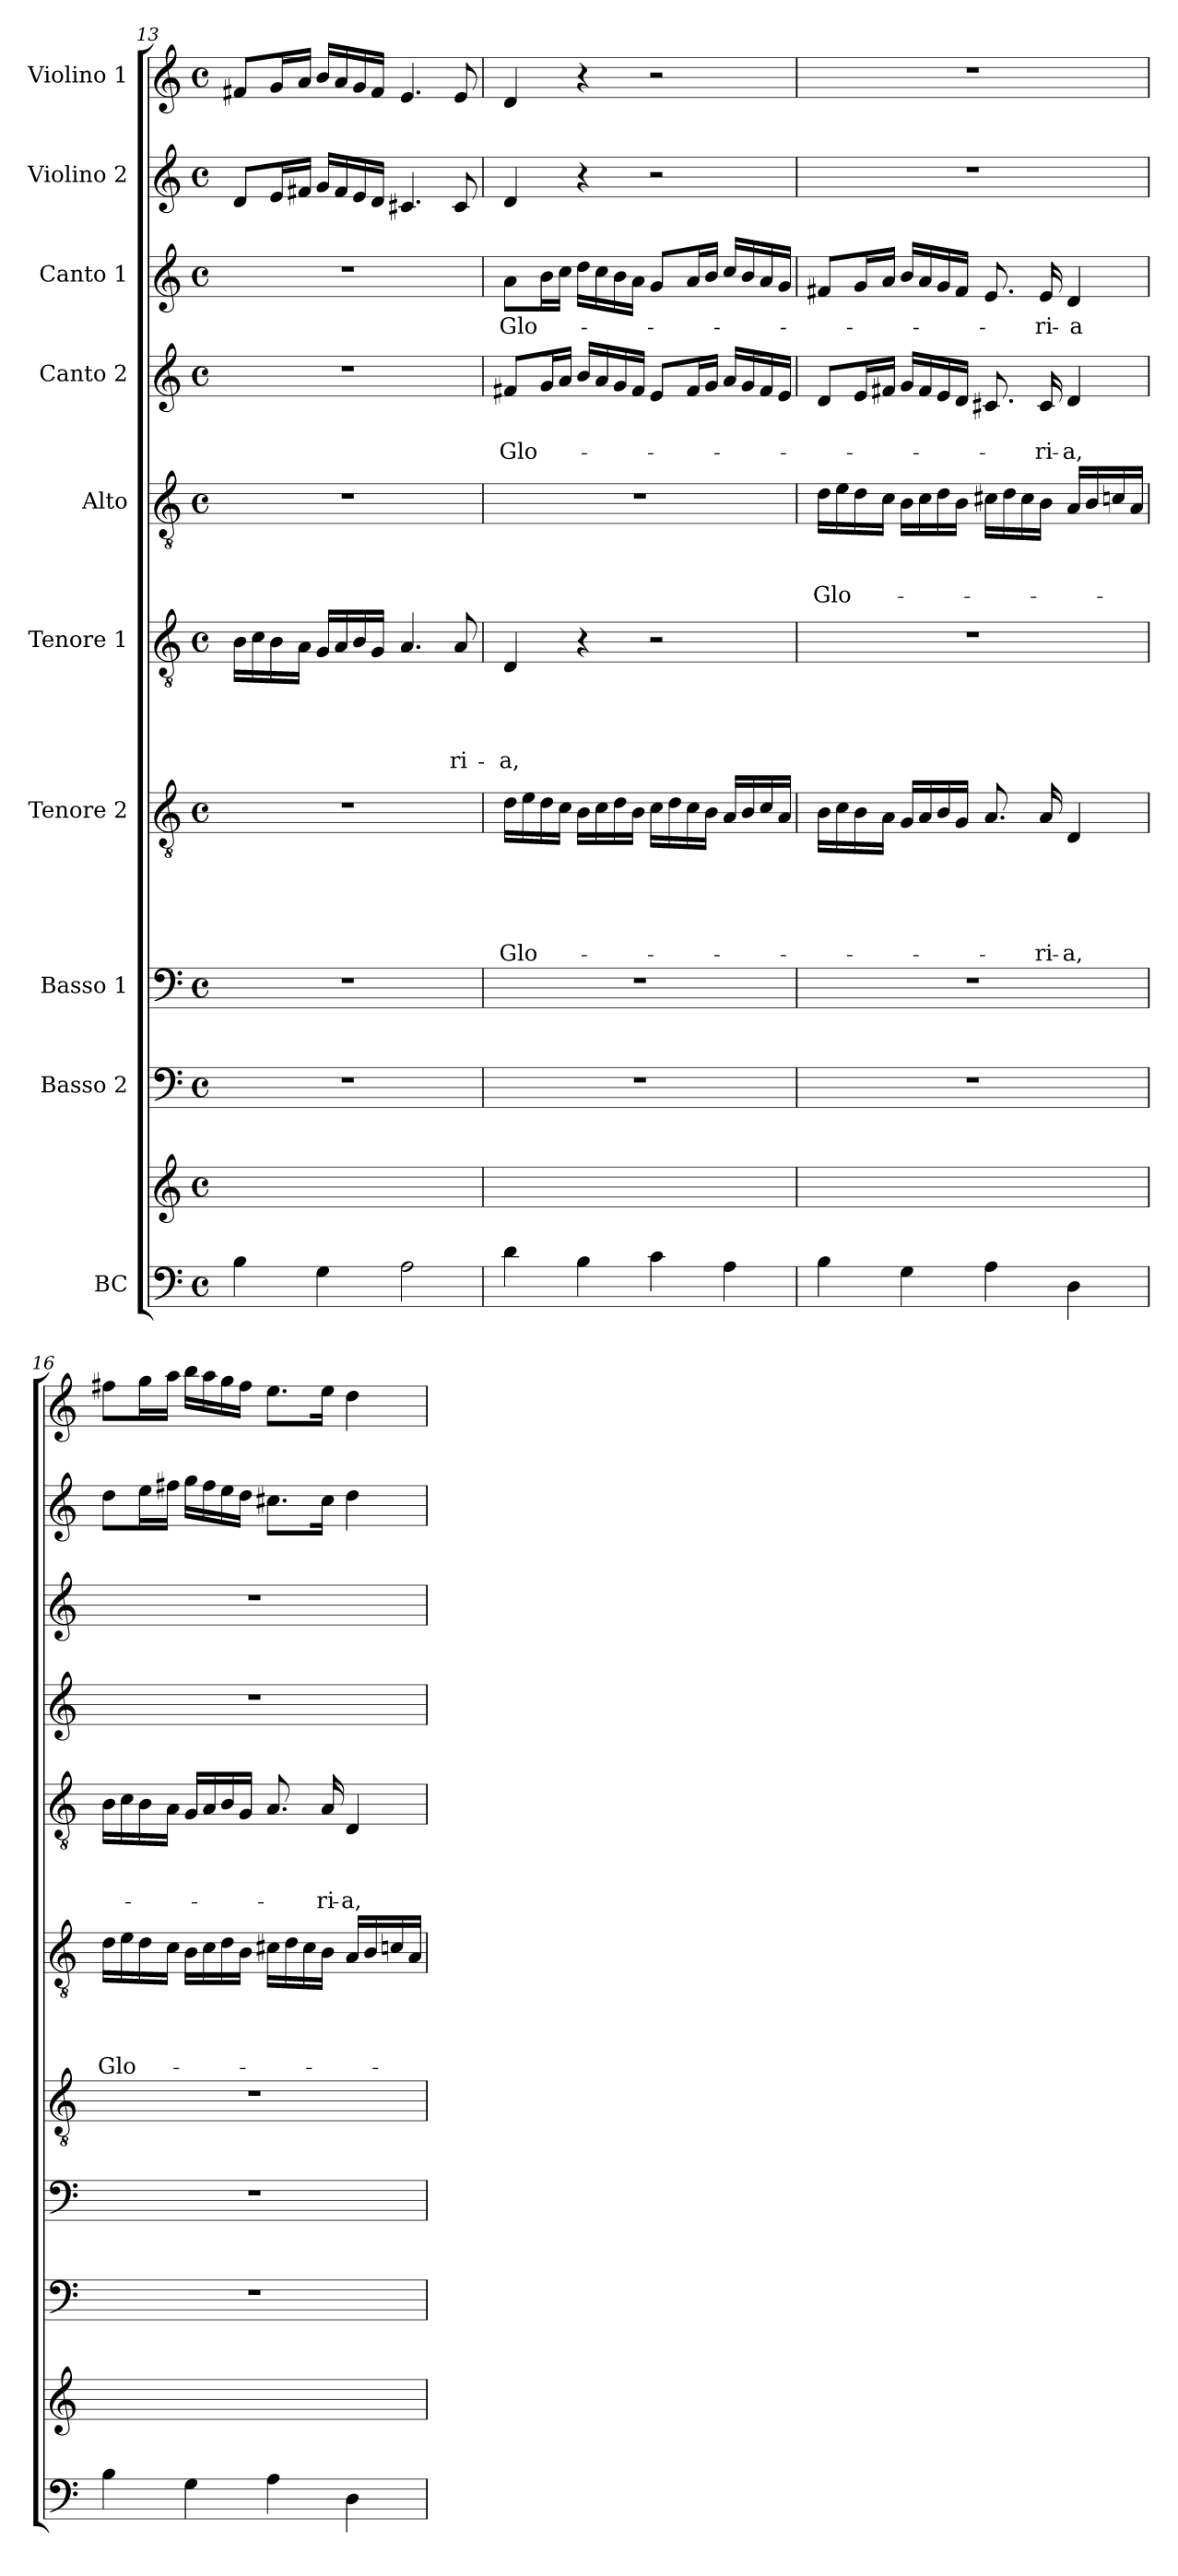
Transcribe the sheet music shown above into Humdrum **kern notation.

**kern	**kern	**kern	**kern	**kern	**text	**text	**text	**text	**text	**kern	**text	**text	**text	**text	**kern	**text	**text	**text	**kern	**text	**text	**kern	**text	**kern	**kern
*part11	*part10	*part9	*part8	*part7	*part7	*part7	*part7	*part7	*part7	*part6	*part6	*part6	*part6	*part6	*part5	*part5	*part5	*part5	*part4	*part4	*part4	*part3	*part3	*part2	*part1
*staff11	*staff10	*staff9	*staff8	*staff7	*staff7	*staff7	*staff7	*staff7	*staff7	*staff6	*staff6	*staff6	*staff6	*staff6	*staff5	*staff5	*staff5	*staff5	*staff4	*staff4	*staff4	*staff3	*staff3	*staff2	*staff1
*I"BC	*	*I"Basso 2	*I"Basso 1	*I"Tenore 2	*	*	*	*	*	*I"Tenore 1	*	*	*	*	*I"Alto	*	*	*	*I"Canto 2	*	*	*I"Canto 1	*	*I"Violino 2	*I"Violino 1
!!LO:PB:g=z
*clefF4	*clefG2	*clefF4	*clefF4	*clefGv2	*	*	*	*	*	*clefGv2	*	*	*	*	*clefGv2	*	*	*	*clefG2	*	*	*clefG2	*	*clefG2	*clefG2
*k[]	*k[]	*k[]	*k[]	*k[]	*	*	*	*	*	*k[]	*	*	*	*	*k[]	*	*	*	*k[]	*	*	*k[]	*	*k[]	*k[]
*C:	*C:	*C:	*C:	*C:	*	*	*	*	*	*C:	*	*	*	*	*C:	*	*	*	*C:	*	*	*C:	*	*C:	*C:
*M4/4	*M4/4	*M4/4	*M4/4	*M4/4	*	*	*	*	*	*M4/4	*	*	*	*	*M4/4	*	*	*	*M4/4	*	*	*M4/4	*	*M4/4	*M4/4
*met(c)	*met(c)	*met(c)	*met(c)	*met(c)	*	*	*	*	*	*met(c)	*	*	*	*	*met(c)	*	*	*	*met(c)	*	*	*met(c)	*	*met(c)	*met(c)
=13	=13	=13	=13	=13	=13	=13	=13	=13	=13	=13	=13	=13	=13	=13	=13	=13	=13	=13	=13	=13	=13	=13	=13	=13	=13
4B\	1ryy	1r	1r	1r	.	.	.	.	.	16B\LL	.	.	.	.	1r	.	.	.	1r	.	.	1r	.	8d/L	8f#X/L
.	.	.	.	.	.	.	.	.	.	16c\	.	.	.	.	.	.	.	.	.	.	.	.	.	.	.
.	.	.	.	.	.	.	.	.	.	16B\	.	.	.	.	.	.	.	.	.	.	.	.	.	16e/L	16g/L
.	.	.	.	.	.	.	.	.	.	16A\JJ	.	.	.	.	.	.	.	.	.	.	.	.	.	16f#X/JJ	16a/JJ
4G\	.	.	.	.	.	.	.	.	.	16G/LL	.	.	.	.	.	.	.	.	.	.	.	.	.	16g/LL	16b/LL
.	.	.	.	.	.	.	.	.	.	16A/	.	.	.	.	.	.	.	.	.	.	.	.	.	16f#/	16a/
.	.	.	.	.	.	.	.	.	.	16B/	.	.	.	.	.	.	.	.	.	.	.	.	.	16e/	16g/
.	.	.	.	.	.	.	.	.	.	16G/JJ	.	.	.	.	.	.	.	.	.	.	.	.	.	16d/JJ	16f#/JJ
2A\	.	.	.	.	.	.	.	.	.	4.A/	.	.	.	.	.	.	.	.	.	.	.	.	.	4.c#X/	4.e/
!	!	!	!	!	!	!	!	!	!	!	!	!	!	!LO:LY:b	!	!	!	!	!	!	!	!	!	!	!
.	.	.	.	.	.	.	.	.	.	8A/	.	.	.	-ri-	.	.	.	.	.	.	.	.	.	8c#/	8e/
=14	=14	=14	=14	=14	=14	=14	=14	=14	=14	=14	=14	=14	=14	=14	=14	=14	=14	=14	=14	=14	=14	=14	=14	=14	=14
!	!	!	!	!	!	!	!	!	!LO:LY:b	!	!	!	!	!LO:LY:b	!	!	!	!	!	!	!LO:LY:b	!	!LO:LY:b	!	!
4d\	1ryy	1r	1r	16d\LL	.	.	.	.	Glo-	4D/	.	.	.	-a,	1r	.	.	.	8f#X/L	.	Glo-	8a\L	Glo-	4d/	4d/
.	.	.	.	16e\	.	.	.	.	.	.	.	.	.	.	.	.	.	.	.	.	.	.	.	.	.
.	.	.	.	16d\	.	.	.	.	.	.	.	.	.	.	.	.	.	.	16g/L	.	.	16b\L	.	.	.
.	.	.	.	16c\JJ	.	.	.	.	.	.	.	.	.	.	.	.	.	.	16a/JJ	.	.	16cc\JJ	.	.	.
4B\	.	.	.	16B\LL	.	.	.	.	.	4r	.	.	.	.	.	.	.	.	16b/LL	.	.	16dd\LL	.	4r	4r
.	.	.	.	16c\	.	.	.	.	.	.	.	.	.	.	.	.	.	.	16a/	.	.	16cc\	.	.	.
.	.	.	.	16d\	.	.	.	.	.	.	.	.	.	.	.	.	.	.	16g/	.	.	16b\	.	.	.
.	.	.	.	16B\JJ	.	.	.	.	.	.	.	.	.	.	.	.	.	.	16f#/JJ	.	.	16a\JJ	.	.	.
4c\	.	.	.	16c\LL	.	.	.	.	.	2r	.	.	.	.	.	.	.	.	8e/L	.	.	8g/L	.	2r	2r
.	.	.	.	16d\	.	.	.	.	.	.	.	.	.	.	.	.	.	.	.	.	.	.	.	.	.
.	.	.	.	16c\	.	.	.	.	.	.	.	.	.	.	.	.	.	.	16f#/L	.	.	16a/L	.	.	.
.	.	.	.	16B\JJ	.	.	.	.	.	.	.	.	.	.	.	.	.	.	16g/JJ	.	.	16b/JJ	.	.	.
4A\	.	.	.	16A/LL	.	.	.	.	.	.	.	.	.	.	.	.	.	.	16a/LL	.	.	16cc/LL	.	.	.
.	.	.	.	16B/	.	.	.	.	.	.	.	.	.	.	.	.	.	.	16g/	.	.	16b/	.	.	.
.	.	.	.	16c/	.	.	.	.	.	.	.	.	.	.	.	.	.	.	16f#/	.	.	16a/	.	.	.
.	.	.	.	16A/JJ	.	.	.	.	.	.	.	.	.	.	.	.	.	.	16e/JJ	.	.	16g/JJ	.	.	.
=15	=15	=15	=15	=15	=15	=15	=15	=15	=15	=15	=15	=15	=15	=15	=15	=15	=15	=15	=15	=15	=15	=15	=15	=15	=15
!	!	!	!	!	!	!	!	!	!	!	!	!	!	!	!	!	!	!LO:LY:b	!	!	!	!	!	!	!
4B\	1ryy	1r	1r	16B\LL	.	.	.	.	.	1r	.	.	.	.	16d\LL	.	.	Glo-	8d/L	.	.	8f#X/L	.	1r	1r
.	.	.	.	16c\	.	.	.	.	.	.	.	.	.	.	16e\	.	.	.	.	.	.	.	.	.	.
.	.	.	.	16B\	.	.	.	.	.	.	.	.	.	.	16d\	.	.	.	16e/L	.	.	16g/L	.	.	.
.	.	.	.	16A\JJ	.	.	.	.	.	.	.	.	.	.	16c\JJ	.	.	.	16f#X/JJ	.	.	16a/JJ	.	.	.
4G\	.	.	.	16G/LL	.	.	.	.	.	.	.	.	.	.	16B\LL	.	.	.	16g/LL	.	.	16b/LL	.	.	.
.	.	.	.	16A/	.	.	.	.	.	.	.	.	.	.	16c\	.	.	.	16f#/	.	.	16a/	.	.	.
.	.	.	.	16B/	.	.	.	.	.	.	.	.	.	.	16d\	.	.	.	16e/	.	.	16g/	.	.	.
.	.	.	.	16G/JJ	.	.	.	.	.	.	.	.	.	.	16B\JJ	.	.	.	16d/JJ	.	.	16f#/JJ	.	.	.
4A\	.	.	.	8.A/	.	.	.	.	.	.	.	.	.	.	16c#X\LL	.	.	.	8.c#X/	.	.	8.e/	.	.	.
.	.	.	.	.	.	.	.	.	.	.	.	.	.	.	16d\	.	.	.	.	.	.	.	.	.	.
.	.	.	.	.	.	.	.	.	.	.	.	.	.	.	16c#\	.	.	.	.	.	.	.	.	.	.
!	!	!	!	!	!	!	!	!	!LO:LY:b	!	!	!	!	!	!	!	!	!	!	!	!LO:LY:b	!	!LO:LY:b	!	!
.	.	.	.	16A/	.	.	.	.	-ri-	.	.	.	.	.	16B\JJ	.	.	.	16c#/	.	-ri-	16e/	-ri-	.	.
!	!	!	!	!	!	!	!	!	!LO:LY:b	!	!	!	!	!	!	!	!	!	!	!	!LO:LY:b	!	!LO:LY:b	!	!
4D\	.	.	.	4D/	.	.	.	.	-a,	.	.	.	.	.	16A/LL	.	.	.	4d/	.	-a,	4d/	-a	.	.
.	.	.	.	.	.	.	.	.	.	.	.	.	.	.	16B/	.	.	.	.	.	.	.	.	.	.
.	.	.	.	.	.	.	.	.	.	.	.	.	.	.	16cn/	.	.	.	.	.	.	.	.	.	.
.	.	.	.	.	.	.	.	.	.	.	.	.	.	.	16A/JJ	.	.	.	.	.	.	.	.	.	.
=16	=16	=16	=16	=16	=16	=16	=16	=16	=16	=16	=16	=16	=16	=16	=16	=16	=16	=16	=16	=16	=16	=16	=16	=16	=16
!	!	!	!	!	!	!	!	!	!	!	!	!	!	!LO:LY:b	!	!	!	!	!	!	!	!	!	!	!
4B\	1ryy	1r	1r	1r	.	.	.	.	.	16d\LL	.	.	.	Glo-	16B\LL	.	.	.	1r	.	.	1r	.	8dd\L	8ff#X\L
.	.	.	.	.	.	.	.	.	.	16e\	.	.	.	.	16c\	.	.	.	.	.	.	.	.	.	.
.	.	.	.	.	.	.	.	.	.	16d\	.	.	.	.	16B\	.	.	.	.	.	.	.	.	16ee\L	16gg\L
.	.	.	.	.	.	.	.	.	.	16c\JJ	.	.	.	.	16A\JJ	.	.	.	.	.	.	.	.	16ff#X\JJ	16aa\JJ
4G\	.	.	.	.	.	.	.	.	.	16B\LL	.	.	.	.	16G/LL	.	.	.	.	.	.	.	.	16gg\LL	16bb\LL
.	.	.	.	.	.	.	.	.	.	16c\	.	.	.	.	16A/	.	.	.	.	.	.	.	.	16ff#\	16aa\
.	.	.	.	.	.	.	.	.	.	16d\	.	.	.	.	16B/	.	.	.	.	.	.	.	.	16ee\	16gg\
.	.	.	.	.	.	.	.	.	.	16B\JJ	.	.	.	.	16G/JJ	.	.	.	.	.	.	.	.	16dd\JJ	16ff#\JJ
4A\	.	.	.	.	.	.	.	.	.	16c#X\LL	.	.	.	.	8.A/	.	.	.	.	.	.	.	.	8.cc#X\L	8.ee\L
.	.	.	.	.	.	.	.	.	.	16d\	.	.	.	.	.	.	.	.	.	.	.	.	.	.	.
.	.	.	.	.	.	.	.	.	.	16c#\	.	.	.	.	.	.	.	.	.	.	.	.	.	.	.
!	!	!	!	!	!	!	!	!	!	!	!	!	!	!	!	!	!	!LO:LY:b	!	!	!	!	!	!	!
.	.	.	.	.	.	.	.	.	.	16B\JJ	.	.	.	.	16A/	.	.	-ri-	.	.	.	.	.	16cc#\Jk	16ee\Jk
!	!	!	!	!	!	!	!	!	!	!	!	!	!	!	!	!	!	!LO:LY:b	!	!	!	!	!	!	!
4D\	.	.	.	.	.	.	.	.	.	16A/LL	.	.	.	.	4D/	.	.	-a,	.	.	.	.	.	4dd\	4dd\
.	.	.	.	.	.	.	.	.	.	16B/	.	.	.	.	.	.	.	.	.	.	.	.	.	.	.
.	.	.	.	.	.	.	.	.	.	16cn/	.	.	.	.	.	.	.	.	.	.	.	.	.	.	.
.	.	.	.	.	.	.	.	.	.	16A/JJ	.	.	.	.	.	.	.	.	.	.	.	.	.	.	.
=	=	=	=	=	=	=	=	=	=	=	=	=	=	=	=	=	=	=	=	=	=	=	=	=	=
*-	*-	*-	*-	*-	*-	*-	*-	*-	*-	*-	*-	*-	*-	*-	*-	*-	*-	*-	*-	*-	*-	*-	*-	*-	*-
